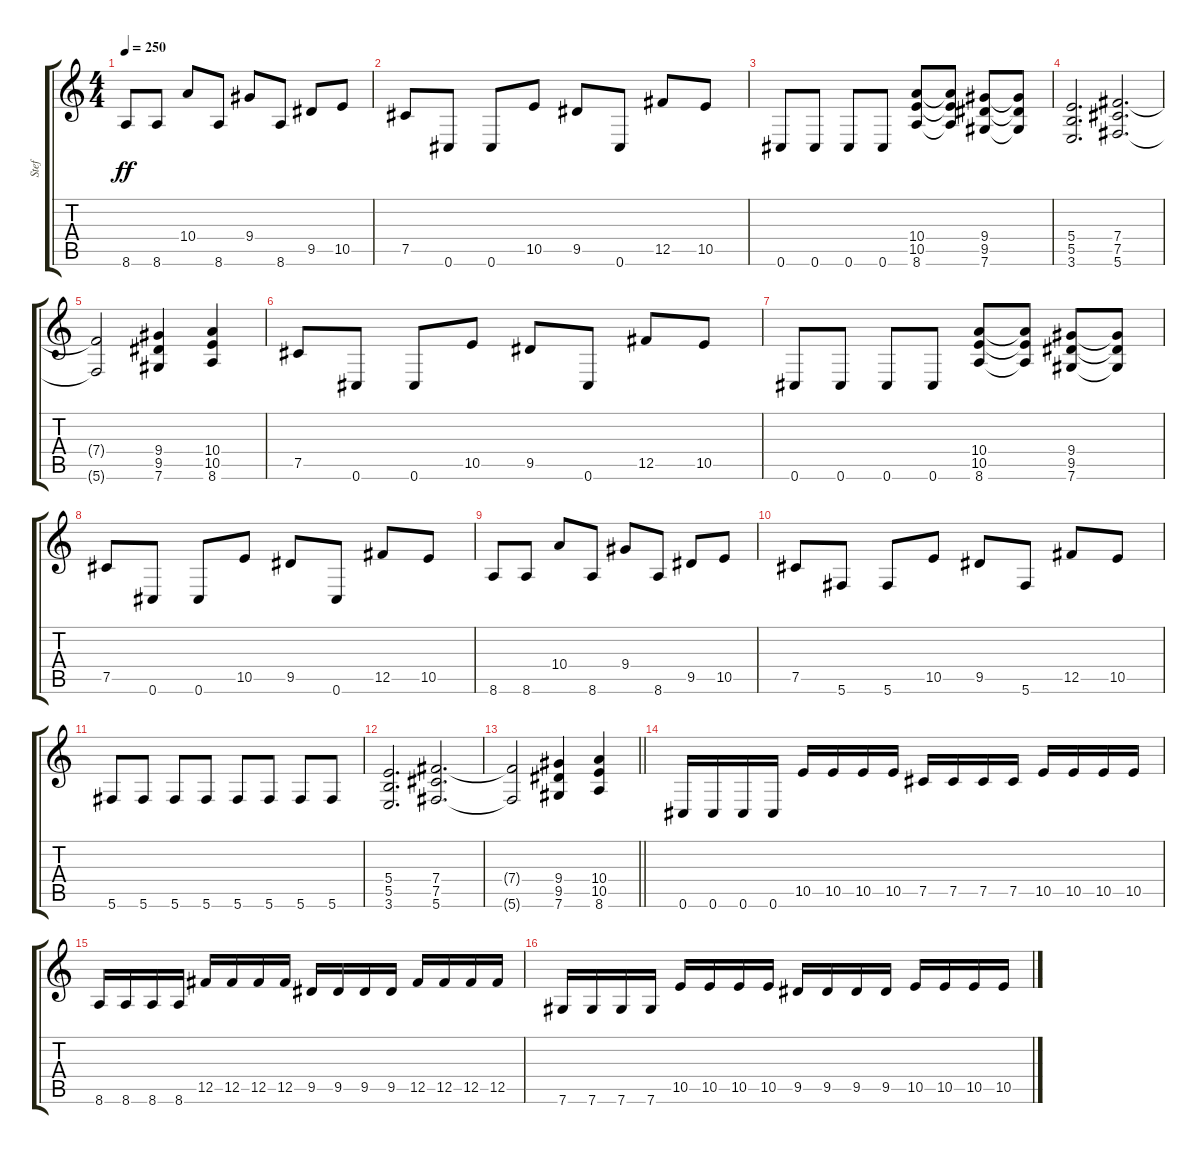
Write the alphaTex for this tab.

\track ("Stef" "Stef") {instrument distortionguitar}
\staff {score tabs}
\tuning (Db4 Ab3 E3 B2 Gb2 Db2) {hide}
\ts (4 4)
\tempo 250
\clef g2
\ks c
8.6.8{dy ff} 8.6.8 10.4.8 8.6.8 9.4.8 8.6.8 9.5.8 10.5.8 |
7.5.8 0.6.8 0.6.8 10.5.8 9.5.8 0.6.8 12.5.8 10.5.8 |
0.6.8 0.6.8 0.6.8 0.6.8 (10.4 10.5 8.6).8 (10.4{t} 10.5{t} 8.6{t}).8 (9.4 9.5 7.6).8 (9.4{t} 9.5{t} 7.6{t}).8 |
(5.4 5.5 3.6).2{d} (7.4 7.5 5.6).2{d} |
(7.4{t} 5.6{t}).2 (9.4 9.5 7.6).4 (10.4 10.5 8.6).4 |
7.5.8 0.6.8 0.6.8 10.5.8 9.5.8 0.6.8 12.5.8 10.5.8 |
0.6.8 0.6.8 0.6.8 0.6.8 (10.4 10.5 8.6).8 (10.4{t} 10.5{t} 8.6{t}).8 (9.4 9.5 7.6).8 (9.4{t} 9.5{t} 7.6{t}).8 |
7.5.8 0.6.8 0.6.8 10.5.8 9.5.8 0.6.8 12.5.8 10.5.8 |
8.6.8 8.6.8 10.4.8 8.6.8 9.4.8 8.6.8 9.5.8 10.5.8 |
7.5.8 5.6.8 5.6.8 10.5.8 9.5.8 5.6.8 12.5.8 10.5.8 |
5.6.8 5.6.8 5.6.8 5.6.8 5.6.8 5.6.8 5.6.8 5.6.8 |
(5.4 5.5 3.6).2{d} (7.4 7.5 5.6).2{d} |
\barLineRight lightlight
(7.4{t} 5.6{t}).2 (9.4 9.5 7.6).4 (10.4 10.5 8.6).4 |
0.6.16 0.6.16 0.6.16 0.6.16 10.5.16 10.5.16 10.5.16 10.5.16 7.5.16 7.5.16 7.5.16 7.5.16 10.5.16 10.5.16 10.5.16 10.5.16 |
8.6.16 8.6.16 8.6.16 8.6.16 12.5.16 12.5.16 12.5.16 12.5.16 9.5.16 9.5.16 9.5.16 9.5.16 12.5.16 12.5.16 12.5.16 12.5.16 |
7.6.16 7.6.16 7.6.16 7.6.16 10.5.16 10.5.16 10.5.16 10.5.16 9.5.16 9.5.16 9.5.16 9.5.16 10.5.16 10.5.16 10.5.16 10.5.16
